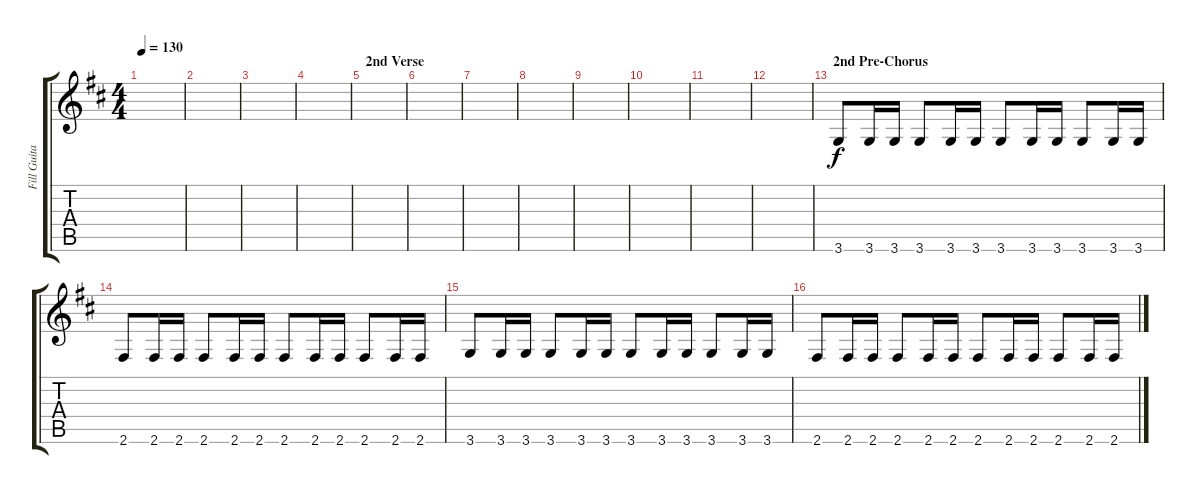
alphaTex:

\track ("Fill Guitar" "Fill Guita") {instrument overdrivenguitar}
\staff {score tabs}
\tuning (E4 B3 G3 D3 A2 E2) {hide}
\ts (4 4)
\tempo 130
\clef g2
\ks d
|
|
|
|
\section ("" "2nd Verse")
|
|
|
|
|
|
|
|
\section ("" "2nd Pre-Chorus")
3.6.8 3.6.16 3.6.16 3.6.8 3.6.16 3.6.16 3.6.8 3.6.16 3.6.16 3.6.8 3.6.16 3.6.16 |
2.6.8 2.6.16 2.6.16 2.6.8 2.6.16 2.6.16 2.6.8 2.6.16 2.6.16 2.6.8 2.6.16 2.6.16 |
3.6.8 3.6.16 3.6.16 3.6.8 3.6.16 3.6.16 3.6.8 3.6.16 3.6.16 3.6.8 3.6.16 3.6.16 |
2.6.8 2.6.16 2.6.16 2.6.8 2.6.16 2.6.16 2.6.8 2.6.16 2.6.16 2.6.8 2.6.16 2.6.16
